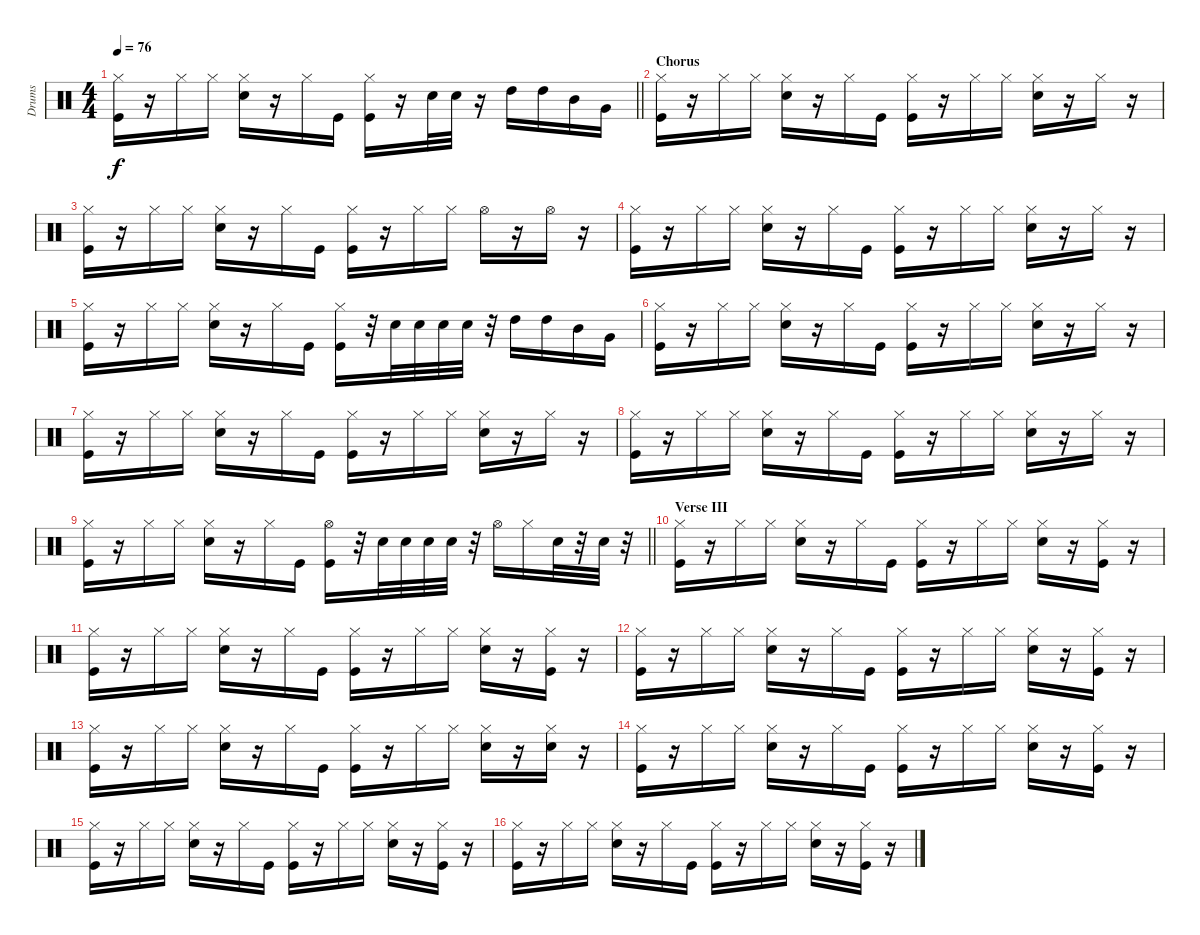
\track ("Drums" "Drums") {instrument percussion}
\staff {score}
\articulation defaults
\ts (4 4)
\tempo 76
\clef neutral
\barLineRight lightlight
\ks c
("Kick (hit)" "Hi-Hat (closed)").16{dy f} r.16 "Hi-Hat (closed)".16 "Hi-Hat (closed)".16 ("Snare (hit) 2" "Hi-Hat (closed)").16 r.16 "Hi-Hat (closed)".16 "Kick (hit)".16 ("Kick (hit)" "Hi-Hat (closed)").16 r.16 "Snare (hit) 2".32 "Snare (hit) 2".32 r.16 "High Tom (hit)".16 "High Tom (hit)".16 "Mid Tom (hit)".16 "Very Low Tom (hit)".16 |
\section ("" "Chorus")
("Kick (hit)" "Hi-Hat (closed)").16 r.16 "Hi-Hat (closed)".16 "Hi-Hat (closed)".16 ("Snare (hit) 2" "Hi-Hat (closed)").16 r.16 "Hi-Hat (closed)".16 "Kick (hit)".16 ("Kick (hit)" "Hi-Hat (closed)").16 r.16 "Hi-Hat (closed)".16 "Hi-Hat (closed)".16 ("Snare (hit) 2" "Hi-Hat (closed)").16 r.16 "Hi-Hat (closed)".16 r.16 |
("Kick (hit)" "Hi-Hat (closed)").16 r.16 "Hi-Hat (closed)".16 "Hi-Hat (closed)".16 ("Snare (hit) 2" "Hi-Hat (closed)").16 r.16 "Hi-Hat (closed)".16 "Kick (hit)".16 ("Kick (hit)" "Hi-Hat (closed)").16 r.16 "Hi-Hat (closed)".16 "Hi-Hat (closed)".16 "Hi-Hat (open)".16 r.16 "Hi-Hat (open)".16 r.16 |
("Kick (hit)" "Hi-Hat (closed)").16 r.16 "Hi-Hat (closed)".16 "Hi-Hat (closed)".16 ("Snare (hit) 2" "Hi-Hat (closed)").16 r.16 "Hi-Hat (closed)".16 "Kick (hit)".16 ("Kick (hit)" "Hi-Hat (closed)").16 r.16 "Hi-Hat (closed)".16 "Hi-Hat (closed)".16 ("Snare (hit) 2" "Hi-Hat (closed)").16 r.16 "Hi-Hat (closed)".16 r.16 |
("Kick (hit)" "Hi-Hat (closed)").16 r.16 "Hi-Hat (closed)".16 "Hi-Hat (closed)".16 ("Snare (hit) 2" "Hi-Hat (closed)").16 r.16 "Hi-Hat (closed)".16 "Kick (hit)".16 ("Kick (hit)" "Hi-Hat (closed)").16 r.32 "Snare (hit) 2".32 "Snare (hit) 2".32 "Snare (hit) 2".32 "Snare (hit) 2".32 r.32 "High Tom (hit)".16 "High Tom (hit)".16 "Mid Tom (hit)".16 "Very Low Tom (hit)".16 |
("Kick (hit)" "Hi-Hat (closed)").16 r.16 "Hi-Hat (closed)".16 "Hi-Hat (closed)".16 ("Snare (hit) 2" "Hi-Hat (closed)").16 r.16 "Hi-Hat (closed)".16 "Kick (hit)".16 ("Kick (hit)" "Hi-Hat (closed)").16 r.16 "Hi-Hat (closed)".16 "Hi-Hat (closed)".16 ("Snare (hit) 2" "Hi-Hat (closed)").16 r.16 "Hi-Hat (closed)".16 r.16 |
("Kick (hit)" "Hi-Hat (closed)").16 r.16 "Hi-Hat (closed)".16 "Hi-Hat (closed)".16 ("Snare (hit) 2" "Hi-Hat (closed)").16 r.16 "Hi-Hat (closed)".16 "Kick (hit)".16 ("Kick (hit)" "Hi-Hat (closed)").16 r.16 "Hi-Hat (closed)".16 "Hi-Hat (closed)".16 ("Snare (hit) 2" "Hi-Hat (closed)").16 r.16 "Hi-Hat (closed)".16 r.16 |
("Kick (hit)" "Hi-Hat (closed)").16 r.16 "Hi-Hat (closed)".16 "Hi-Hat (closed)".16 ("Snare (hit) 2" "Hi-Hat (closed)").16 r.16 "Hi-Hat (closed)".16 "Kick (hit)".16 ("Kick (hit)" "Hi-Hat (closed)").16 r.16 "Hi-Hat (closed)".16 "Hi-Hat (closed)".16 ("Snare (hit) 2" "Hi-Hat (closed)").16 r.16 "Hi-Hat (closed)".16 r.16 |
\barLineRight lightlight
("Kick (hit)" "Hi-Hat (closed)").16 r.16 "Hi-Hat (closed)".16 "Hi-Hat (closed)".16 ("Snare (hit) 2" "Hi-Hat (closed)").16 r.16 "Hi-Hat (closed)".16 "Kick (hit)".16 ("Kick (hit)" "Hi-Hat (open)").16 r.32 "Snare (hit) 2".32 "Snare (hit) 2".32 "Snare (hit) 2".32 "Snare (hit) 2".32 r.32 "Hi-Hat (open)".16 "Hi-Hat (closed)".16 "Snare (hit) 2".32 r.32 "Snare (hit) 2".32 r.32 |
\section ("" "Verse III")
("Kick (hit)" "Hi-Hat (closed)").16 r.16 "Hi-Hat (closed)".16 "Hi-Hat (closed)".16 ("Snare (hit) 2" "Hi-Hat (closed)").16 r.16 "Hi-Hat (closed)".16 "Kick (hit)".16 ("Kick (hit)" "Hi-Hat (closed)").16 r.16 "Hi-Hat (closed)".16 "Hi-Hat (closed)".16 ("Snare (hit) 2" "Hi-Hat (closed)").16 r.16 ("Kick (hit)" "Hi-Hat (closed)").16 r.16 |
("Kick (hit)" "Hi-Hat (closed)").16 r.16 "Hi-Hat (closed)".16 "Hi-Hat (closed)".16 ("Snare (hit) 2" "Hi-Hat (closed)").16 r.16 "Hi-Hat (closed)".16 "Kick (hit)".16 ("Kick (hit)" "Hi-Hat (closed)").16 r.16 "Hi-Hat (closed)".16 "Hi-Hat (closed)".16 ("Snare (hit) 2" "Hi-Hat (closed)").16 r.16 ("Kick (hit)" "Hi-Hat (closed)").16 r.16 |
("Kick (hit)" "Hi-Hat (closed)").16 r.16 "Hi-Hat (closed)".16 "Hi-Hat (closed)".16 ("Snare (hit) 2" "Hi-Hat (closed)").16 r.16 "Hi-Hat (closed)".16 "Kick (hit)".16 ("Kick (hit)" "Hi-Hat (closed)").16 r.16 "Hi-Hat (closed)".16 "Hi-Hat (closed)".16 ("Snare (hit) 2" "Hi-Hat (closed)").16 r.16 ("Kick (hit)" "Hi-Hat (closed)").16 r.16 |
("Kick (hit)" "Hi-Hat (closed)").16 r.16 "Hi-Hat (closed)".16 "Hi-Hat (closed)".16 ("Snare (hit) 2" "Hi-Hat (closed)").16 r.16 "Hi-Hat (closed)".16 "Kick (hit)".16 ("Kick (hit)" "Hi-Hat (closed)").16 r.16 "Hi-Hat (closed)".16 "Hi-Hat (closed)".16 ("Snare (hit) 2" "Hi-Hat (closed)").16 r.16 ("Snare (hit) 2" "Hi-Hat (closed)").16 r.16 |
("Kick (hit)" "Hi-Hat (closed)").16 r.16 "Hi-Hat (closed)".16 "Hi-Hat (closed)".16 ("Snare (hit) 2" "Hi-Hat (closed)").16 r.16 "Hi-Hat (closed)".16 "Kick (hit)".16 ("Kick (hit)" "Hi-Hat (closed)").16 r.16 "Hi-Hat (closed)".16 "Hi-Hat (closed)".16 ("Snare (hit) 2" "Hi-Hat (closed)").16 r.16 ("Kick (hit)" "Hi-Hat (closed)").16 r.16 |
("Kick (hit)" "Hi-Hat (closed)").16 r.16 "Hi-Hat (closed)".16 "Hi-Hat (closed)".16 ("Snare (hit) 2" "Hi-Hat (closed)").16 r.16 "Hi-Hat (closed)".16 "Kick (hit)".16 ("Kick (hit)" "Hi-Hat (closed)").16 r.16 "Hi-Hat (closed)".16 "Hi-Hat (closed)".16 ("Snare (hit) 2" "Hi-Hat (closed)").16 r.16 ("Kick (hit)" "Hi-Hat (closed)").16 r.16 |
("Kick (hit)" "Hi-Hat (closed)").16 r.16 "Hi-Hat (closed)".16 "Hi-Hat (closed)".16 ("Snare (hit) 2" "Hi-Hat (closed)").16 r.16 "Hi-Hat (closed)".16 "Kick (hit)".16 ("Kick (hit)" "Hi-Hat (closed)").16 r.16 "Hi-Hat (closed)".16 "Hi-Hat (closed)".16 ("Snare (hit) 2" "Hi-Hat (closed)").16 r.16 ("Kick (hit)" "Hi-Hat (closed)").16 r.16
